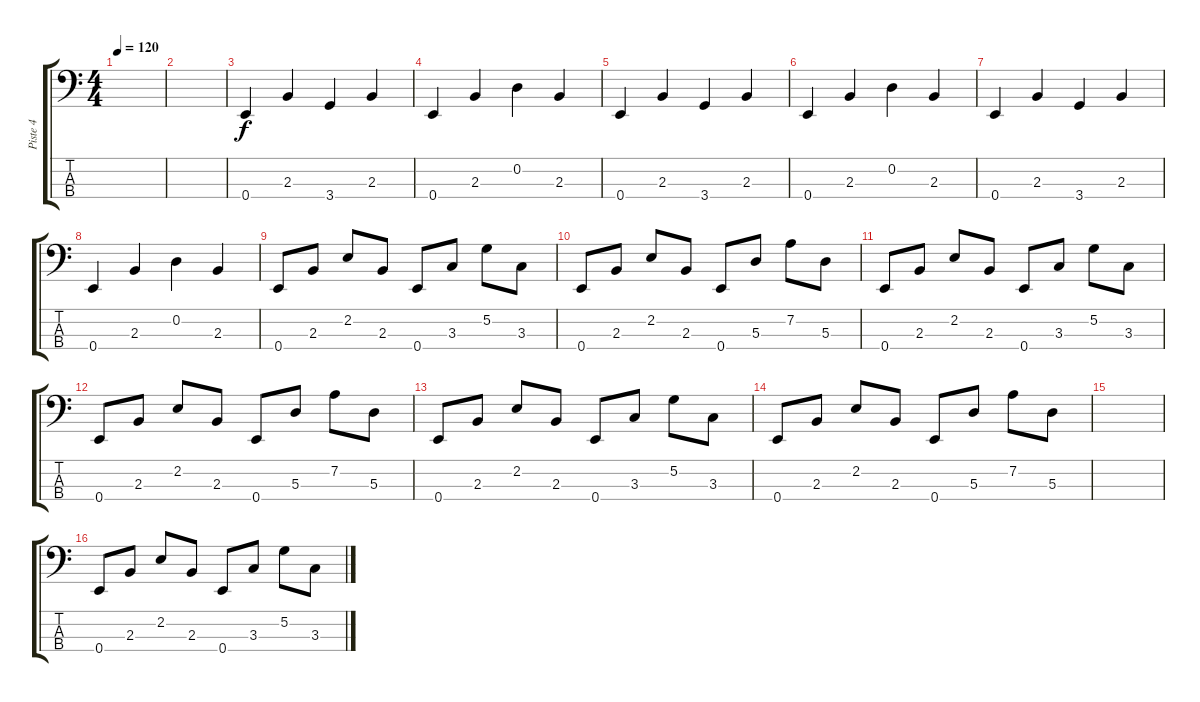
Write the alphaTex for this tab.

\track ("Piste 4" "Piste 4") {instrument electricbassfinger}
\staff {score tabs}
\tuning (G2 D2 A1 E1) {hide}
\ts (4 4)
\tempo 120
\clef f4
\ks c
|
|
0.4.4 2.3.4 3.4.4 2.3.4 |
0.4.4 2.3.4 0.2.4 2.3.4 |
0.4.4 2.3.4 3.4.4 2.3.4 |
0.4.4 2.3.4 0.2.4 2.3.4 |
0.4.4 2.3.4 3.4.4 2.3.4 |
0.4.4 2.3.4 0.2.4 2.3.4 |
0.4.8 2.3.8 2.2.8 2.3.8 0.4.8 3.3.8 5.2.8 3.3.8 |
0.4.8 2.3.8 2.2.8 2.3.8 0.4.8 5.3.8 7.2.8 5.3.8 |
0.4.8 2.3.8 2.2.8 2.3.8 0.4.8 3.3.8 5.2.8 3.3.8 |
0.4.8 2.3.8 2.2.8 2.3.8 0.4.8 5.3.8 7.2.8 5.3.8 |
0.4.8 2.3.8 2.2.8 2.3.8 0.4.8 3.3.8 5.2.8 3.3.8 |
0.4.8 2.3.8 2.2.8 2.3.8 0.4.8 5.3.8 7.2.8 5.3.8 |
|
0.4.8 2.3.8 2.2.8 2.3.8 0.4.8 3.3.8 5.2.8 3.3.8
